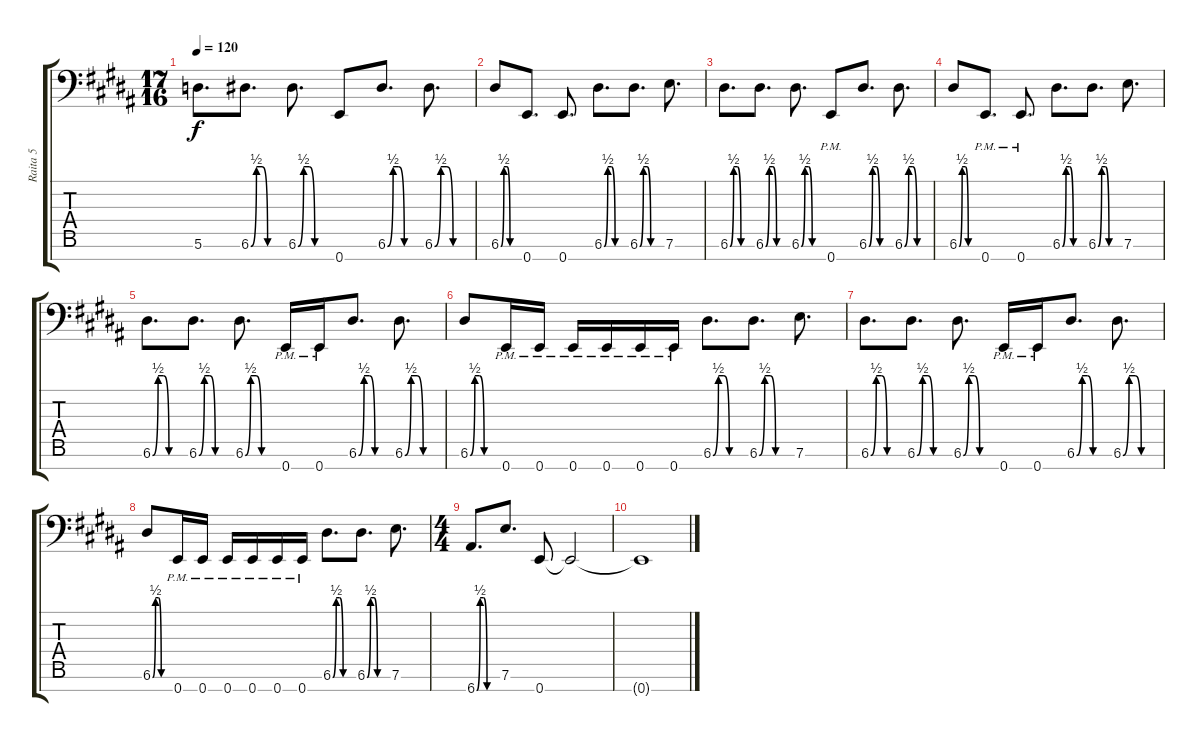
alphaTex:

\track ("Raita 5" "Raita 5") {instrument distortionguitar}
\staff {score tabs}
\tuning (B3 G3 D3 A2 E2 A1 E1) {hide}
\ts (17 16)
\tempo 120
\clef f4
\ks g#minor
5.6{t}.8{d dy f} 6.6{be (custom 0 0 10 2 20 2 30 0 60 0)}.8{d} 6.6{be (custom 0 0 10 2 20 2 30 0 60 0)}.8{d} 0.7.8 6.6{be (custom 0 0 10 2 20 2 30 0 60 0)}.8{d} 6.6{be (custom 0 0 10 2 20 2 30 0 60 0)}.8{d} |
6.6{be (custom 0 0 10 2 20 2 30 0 60 0)}.8 0.7.8{d} 0.7.8{d} 6.6{be (custom 0 0 10 2 20 2 30 0 60 0)}.8{d} 6.6{be (custom 0 0 10 2 20 2 30 0 60 0)}.8{d} 7.6.8{d} |
6.6{be (custom 0 0 10 2 20 2 30 0 60 0)}.8{d} 6.6{be (custom 0 0 10 2 20 2 30 0 60 0)}.8{d} 6.6{be (custom 0 0 10 2 20 2 30 0 60 0)}.8{d} 0.7{pm}.8 6.6{be (custom 0 0 10 2 20 2 30 0 60 0)}.8{d} 6.6{be (custom 0 0 10 2 20 2 30 0 60 0)}.8{d} |
6.6{be (custom 0 0 10 2 20 2 30 0 60 0)}.8 0.7{pm}.8{d} 0.7{pm}.8{d} 6.6{be (custom 0 0 10 2 20 2 30 0 60 0)}.8{d} 6.6{be (custom 0 0 10 2 20 2 30 0 60 0)}.8{d} 7.6.8{d} |
6.6{be (custom 0 0 10 2 20 2 30 0 60 0)}.8{d} 6.6{be (custom 0 0 10 2 20 2 30 0 60 0)}.8{d} 6.6{be (custom 0 0 10 2 20 2 30 0 60 0)}.8{d} 0.7{pm}.16 0.7{pm}.16 6.6{be (custom 0 0 10 2 20 2 30 0 60 0)}.8{d} 6.6{be (custom 0 0 10 2 20 2 30 0 60 0)}.8{d} |
6.6{be (custom 0 0 10 2 20 2 30 0 60 0)}.8 0.7{pm}.16 0.7{pm}.16 0.7{pm}.16 0.7{pm}.16 0.7{pm}.16 0.7{pm}.16 6.6{be (custom 0 0 10 2 20 2 30 0 60 0)}.8{d} 6.6{be (custom 0 0 10 2 20 2 30 0 60 0)}.8{d} 7.6.8{d} |
6.6{be (custom 0 0 10 2 20 2 30 0 60 0)}.8{d} 6.6{be (custom 0 0 10 2 20 2 30 0 60 0)}.8{d} 6.6{be (custom 0 0 10 2 20 2 30 0 60 0)}.8{d} 0.7{pm}.16 0.7{pm}.16 6.6{be (custom 0 0 10 2 20 2 30 0 60 0)}.8{d} 6.6{be (custom 0 0 10 2 20 2 30 0 60 0)}.8{d} |
6.6{be (custom 0 0 10 2 20 2 30 0 60 0)}.8 0.7{pm}.16 0.7{pm}.16 0.7{pm}.16 0.7{pm}.16 0.7{pm}.16 0.7{pm}.16 6.6{be (custom 0 0 10 2 20 2 30 0 60 0)}.8{d} 6.6{be (custom 0 0 10 2 20 2 30 0 60 0)}.8{d} 7.6.8{d} |
\ts (4 4)
6.7{be (custom 0 0 10 2 20 2 30 0 60 0)}.8{d} 7.6.8{d} 0.7.8 0.7{t}.2 |
0.7{t}.1
